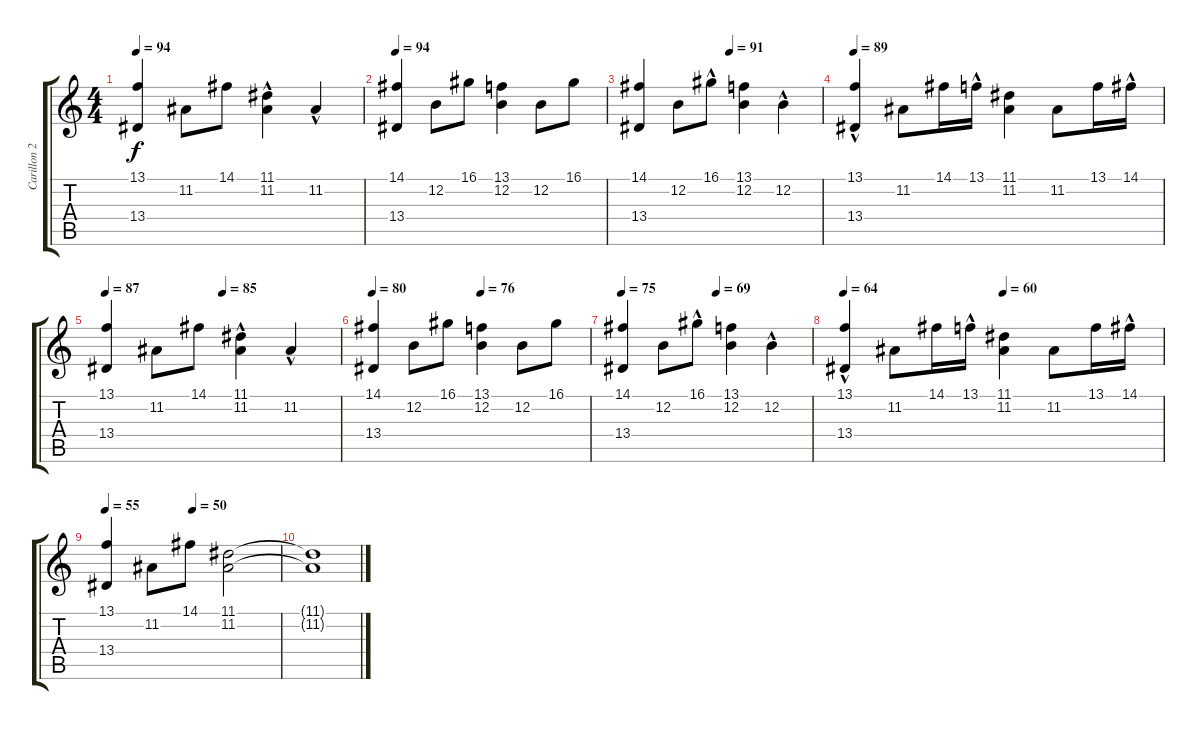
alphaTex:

\track ("Carillon 2" "Carillon 2") {instrument celesta}
\staff {score tabs}
\tuning (E4 B3 G3 D3 A2 E2) {hide}
\ts (4 4)
\tempo 94
\clef g2
\ks c
(13.1 13.4).4{dy f} 11.2.8 14.1.8 (11.1{hac} 11.2).4 11.2{hac}.4 |
\tempo 94
(14.1 13.4).4 12.2.8 16.1.8 (13.1 12.2).4 12.2.8 16.1.8 |
\tempo (91 0.5)
(14.1 13.4).4 12.2.8 16.1{hac}.8 (13.1 12.2).4 12.2{hac}.4 |
\tempo 89
(13.1{hac} 13.4).4 11.2.8 14.1.16 13.1{hac}.16 (11.1 11.2).4 11.2.8 13.1.16 14.1{hac}.16 |
\tempo 87
\tempo (85 0.5)
(13.1 13.4).4 11.2.8 14.1.8 (11.1{hac} 11.2).4 11.2{hac}.4 |
\tempo 80
\tempo (76 0.5)
(14.1 13.4).4 12.2.8 16.1.8 (13.1 12.2).4 12.2.8 16.1.8 |
\tempo 75
\tempo (69 0.5)
(14.1 13.4).4 12.2.8 16.1{hac}.8 (13.1 12.2).4 12.2{hac}.4 |
\tempo 64
\tempo (60 0.5)
(13.1{hac} 13.4).4 11.2.8 14.1.16 13.1{hac}.16 (11.1 11.2).4 11.2.8 13.1.16 14.1{hac}.16 |
\tempo 55
\tempo (50 0.5)
(13.1 13.4).4 11.2.8 14.1.8 (11.1 11.2).2 |
(11.1{t} 11.2{t}).1
